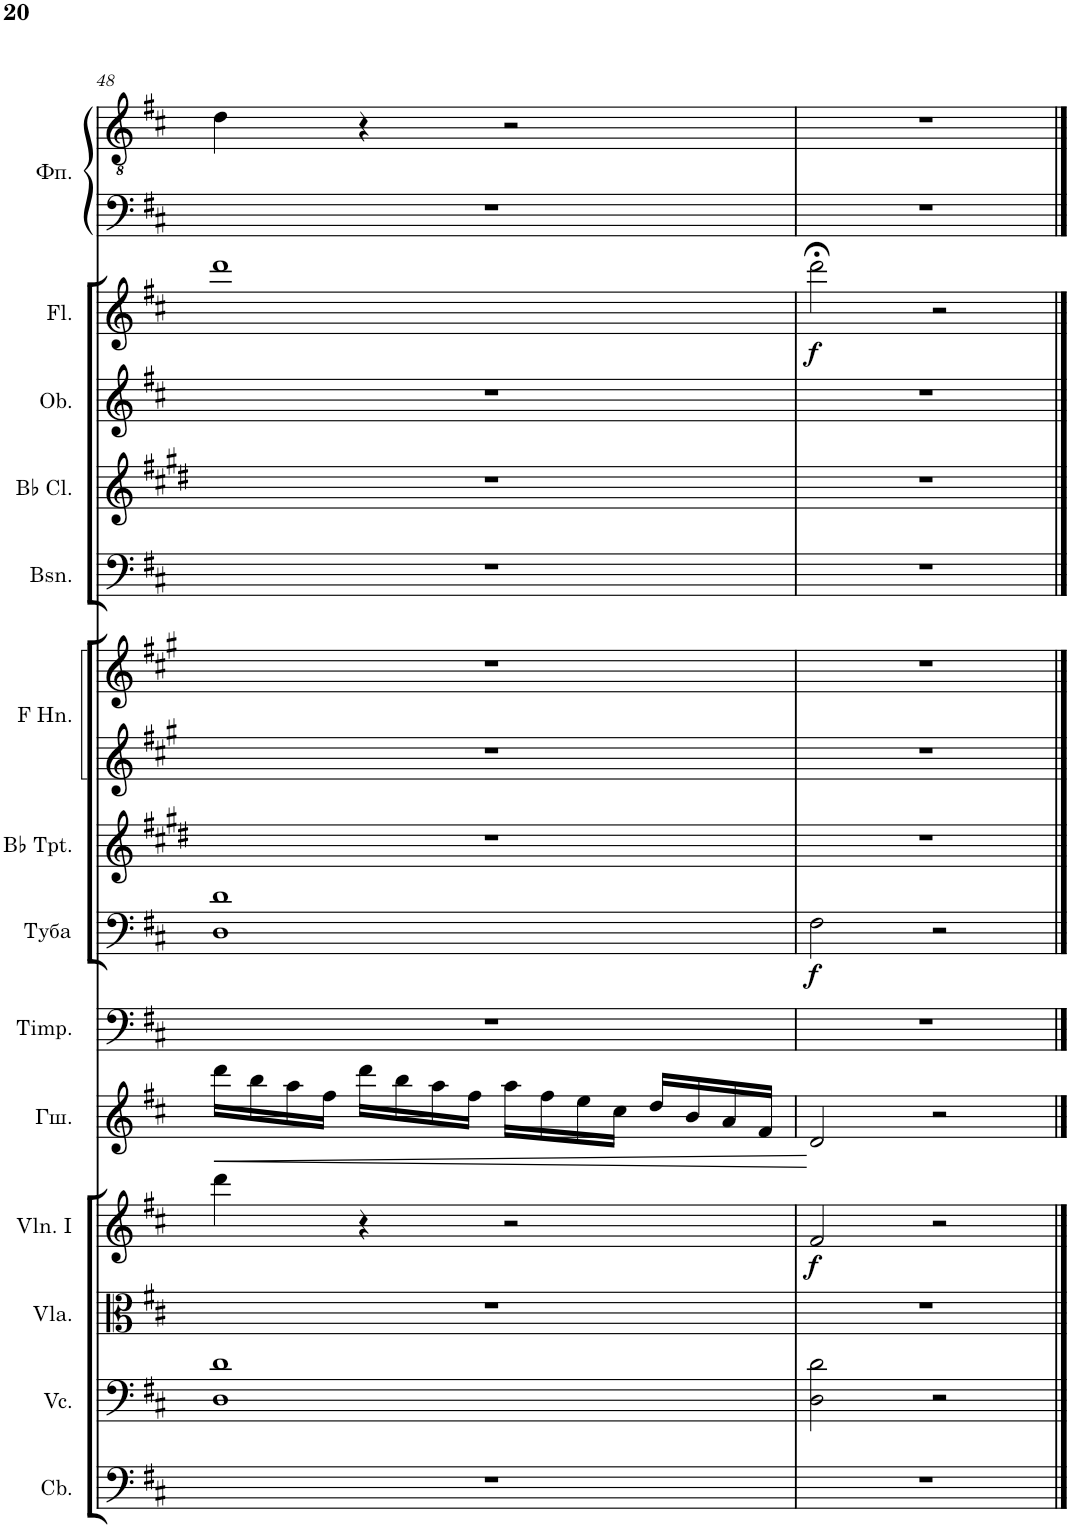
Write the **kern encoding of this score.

**kern	**kern	**kern	**kern	**dynam	**kern	**dynam	**kern	**kern	**dynam	**kern	**kern	**kern	**kern	**kern	**kern	**kern	**dynam	**kern	**kern
*part14	*part13	*part12	*part11	*part11	*part10	*part10	*part9	*part8	*part8	*part7	*part6	*part6	*part5	*part4	*part3	*part2	*part2	*part1	*part1
*staff16	*staff15	*staff14	*staff13	*staff13	*staff12	*staff12	*staff11	*staff10	*staff10	*staff9	*staff8	*staff7	*staff6	*staff5	*staff4	*staff3	*staff3	*staff2	*staff1
*I"Contrabasses	*I"Violoncellos	*I"Violas	*I"Violins I	*	*I"Глокеншпиль	*	*I"Timpani	*I"Туба	*	*I"Trumpets in Bb	*I"Horns in F	*	*I"Bassoons	*I"Clarinets in Bb	*I"Oboes	*I"Flutes	*	*I"Фортепиано	*
*I'Cb.	*I'Vc.	*I'Vla.	*I'Vln. I	*	*	*	*I'Timp.	*	*	*	*	*	*I'Bsn.	*	*I'Ob.	*I'Fl.	*	*	*
!!LO:PB:g=z
*clefF4	*clefF4	*clefC3	*clefG2	*	*clefG2	*	*clefF4	*clefF4	*	*clefG2	*clefG2	*clefG2	*clefF4	*clefG2	*clefG2	*clefG2	*	*clefF4	*clefGv2
*Trd7c12	*	*	*	*	*Trd-14c-24	*	*	*	*	*Trd1c2	*Trd4c7	*Trd4c7	*	*Trd1c2	*	*	*	*	*
*k[f#c#]	*k[f#c#]	*k[f#c#]	*k[f#c#]	*	*k[f#c#]	*	*k[f#c#]	*k[f#c#]	*	*k[f#c#g#d#]	*k[f#c#g#]	*k[f#c#g#]	*k[f#c#]	*k[f#c#g#d#]	*k[f#c#]	*k[f#c#]	*	*k[f#c#]	*k[f#c#]
*M4/4	*M4/4	*M4/4	*M4/4	*	*M4/4	*	*M4/4	*M4/4	*	*M4/4	*M4/4	*M4/4	*M4/4	*M4/4	*M4/4	*M4/4	*	*M4/4	*M4/4
=48	=48	=48	=48	=48	=48	=48	=48	=48	=48	=48	=48	=48	=48	=48	=48	=48	=48	=48	=48
!	!	!	!	!	!	!LO:HP:b	!	!	!	!	!	!	!	!	!	!	!	!	!
1r	1D 1d	1r	4ddd\	.	16ddd\LL	<	1r	1D 1d	.	1r	1r	1r	1r	1r	1r	1ddd	.	1r	4d\
.	.	.	.	.	16bb\	.	.	.	.	.	.	.	.	.	.	.	.	.	.
.	.	.	.	.	16aa\	.	.	.	.	.	.	.	.	.	.	.	.	.	.
.	.	.	.	.	16ff#\JJ	.	.	.	.	.	.	.	.	.	.	.	.	.	.
.	.	.	4r	.	16ddd\LL	.	.	.	.	.	.	.	.	.	.	.	.	.	4r
.	.	.	.	.	16bb\	.	.	.	.	.	.	.	.	.	.	.	.	.	.
.	.	.	.	.	16aa\	.	.	.	.	.	.	.	.	.	.	.	.	.	.
.	.	.	.	.	16ff#\JJ	.	.	.	.	.	.	.	.	.	.	.	.	.	.
.	.	.	2r	.	16aa\LL	.	.	.	.	.	.	.	.	.	.	.	.	.	2r
.	.	.	.	.	16ff#\	.	.	.	.	.	.	.	.	.	.	.	.	.	.
.	.	.	.	.	16ee\	.	.	.	.	.	.	.	.	.	.	.	.	.	.
.	.	.	.	.	16cc#\JJ	.	.	.	.	.	.	.	.	.	.	.	.	.	.
.	.	.	.	.	16dd/LL	.	.	.	.	.	.	.	.	.	.	.	.	.	.
.	.	.	.	.	16b/	.	.	.	.	.	.	.	.	.	.	.	.	.	.
.	.	.	.	.	16a/	.	.	.	.	.	.	.	.	.	.	.	.	.	.
.	.	.	.	.	16f#/JJ	.	.	.	.	.	.	.	.	.	.	.	.	.	.
=49	=49	=49	=49	=49	=49	=49	=49	=49	=49	=49	=49	=49	=49	=49	=49	=49	=49	=49	=49
!	!	!	!	!LO:DY:b	!	!	!	!	!LO:DY:b	!	!	!	!	!	!	!	!LO:DY:b	!	!
1r	2D\ 2d\	1r	2f#/	f	2d/	.	1r	2F#\	f	1r	1r	1r	1r	1r	1r	2ddd;<\	f	1r	1r
.	2r	.	2r	.	2r	[	.	2r	.	.	.	.	.	.	.	2r	.	.	.
==	==	==	==	==	==	==	==	==	==	==	==	==	==	==	==	==	==	==	==
*-	*-	*-	*-	*-	*-	*-	*-	*-	*-	*-	*-	*-	*-	*-	*-	*-	*-	*-	*-
